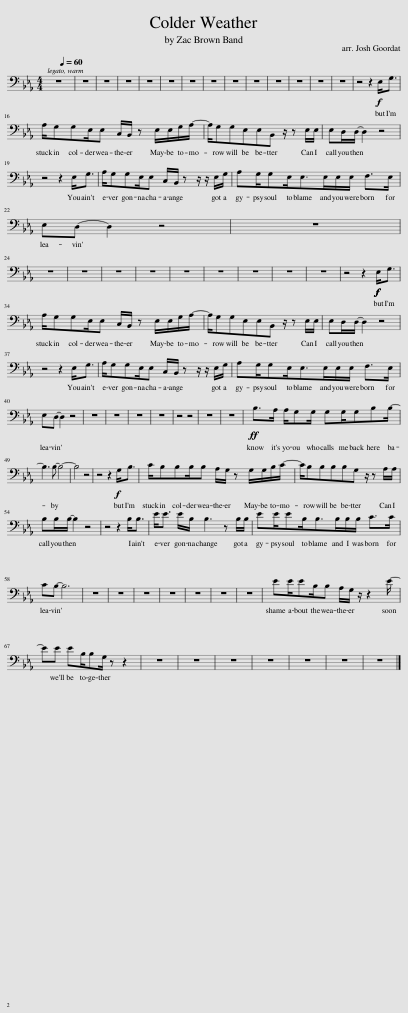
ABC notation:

X:1
L:1/8
M:4/4
I:linebreak $
K:Eb
V:1 bass
V:1
 z8[Q:1/4=60] | z8 | z8 | z8 | z8 | %5
 z8 | z8 | z8 | z8 | z8 | %10
 z8 | z8 | z8 | z8 | z4 z2!f! E,<G, |$ %15
 A,/G,G,E,/E, C,/B,,/ z E,/E,/G,/A,/- | A,/G,G,E,E,B,, z/ z E,/E,/ | E,D,/D,/- D,2 z4 |$ z4 z2 E,<G, | A,/G,G,E,/E, C,/B,,/ z z/ z/ E,/G,/ | %20
 A,G,/G,E,<E,E,/E,/E,/ F,>E, |$ E,D,- D,2 z4 | z8 |$ z8 | z8 | %25
 z8 | z8 | z8 | z8 | z8 | %30
 z8 | z8 | z4 z2!f!!f! E,<G, |$ A,/G,G,E,/E, C,/B,,/ z E,/E,/G,/A,/- | A,/G,G,E,E,B,, z/ z E,/E,/ | %35
 E,D,/D,/- D,2 z4 |$ z4 z2 E,<G, | A,/G,G,E,/E, C,/B,,/ z z/ z/ E,/G,/ | A,G,/G,E,<E,E,/E,/E,/ F,>E, |$ E,D,- D,2 z4 | %40
 z8 | z8 | z8 | z8 | z4 z4 | %45
 z8 | z8 |!ff! B,>A, A,/G,G,/ G,G,/G,B,B,/- |$ B,3 B,- B,4- | B,4 z4 | %50
 z4 z2!f! G,<B, | C/B,B,B,/B, A,/G,/ z G,/G,/B,/C/- | C/B,B,B,B,G, z/ z A,/A,/ |$ B,B,/B,/- B,2 z4 | z4 z2 B,<B, | %55
 E<E E/B,/ B,3 z B,/B,/ | EE/EB,<B,B,/B,/B,/ C>C |$ CB,- B,6 | z8 | z8 | %60
 z8 | z8 | z8 | z8 | z8 | %65
 EE/EB,/B, A,/G,/ z/ z2 E/- |$ EE EB,/B,G,/ z z2 | z8 | z8 | z8 | %70
 z8 | z8 | z8 | z8 |] %74
